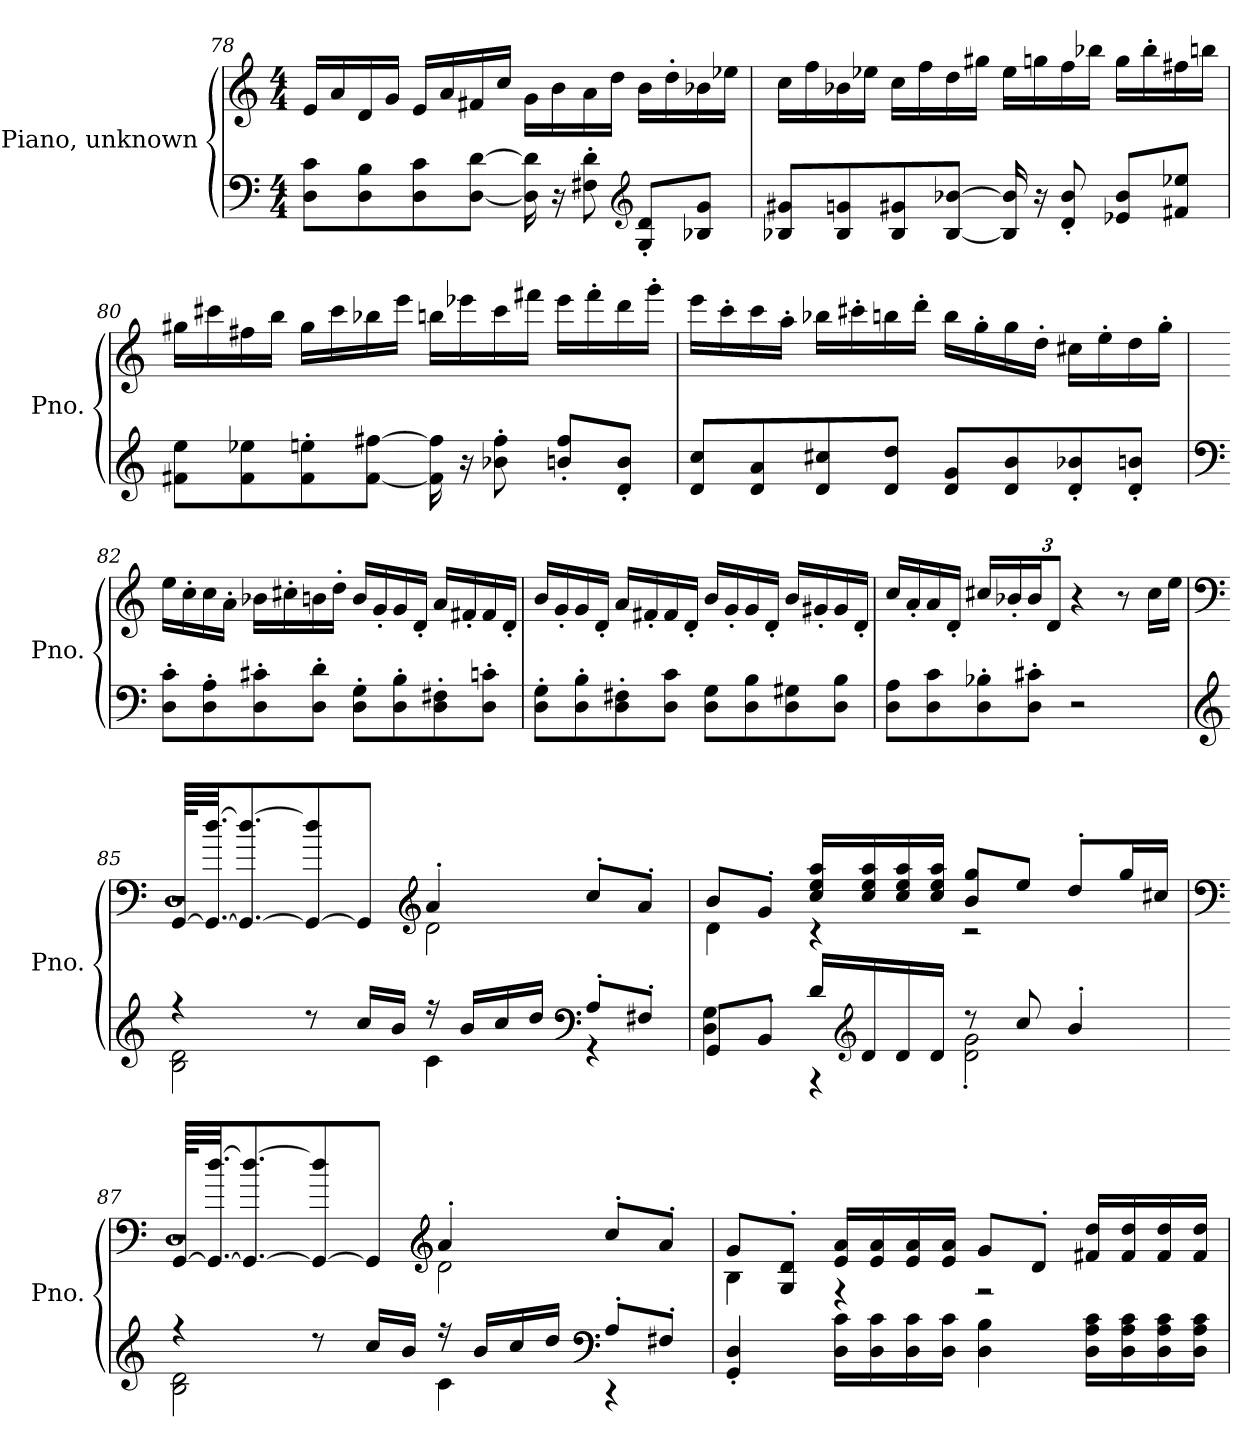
**kern	**kern
*part1	*part1
*staff2	*staff1
*I"Piano, unknown	*
*I'Pno.	*
*clefF4	*clefG2
*k[]	*k[]
*M4/4	*M4/4
=78	=78
8D\ 8c\L	16e/LL
.	16a/
8D\ 8B\	16d/
.	16g/JJ
8D\ 8c\	16e/LL
.	16a/
[8D\ [8d\J	16f#X/
.	16cc/JJ
16D\] 16d\]	16g\LL
16r	16b\
8F#X\' 8d\'	16a\
.	16dd\JJ
*clefG2	*
8G/' 8d/'L	16b\LL
.	16dd'\
8B-X/ 8g/J	16b-X\
.	16ee-X\JJ
!!LO:PB:g=z
=79	=79
8B-X/ 8g#X/L	16cc\LL
.	16ff\
8B-/ 8gn/	16b-X\
.	16ee-X\JJ
8B-/ 8g#X/	16cc\LL
.	16ff\
[8B-/ [8b-X/J	16dd\
.	16gg#X\JJ
16B-/] 16b-/]	16ee-\LL
16r	16ggn\
8d/' 8b-/'	16ff\
.	16bb-X\JJ
8e-X/ 8b-/L	16gg\LL
.	16bb-'\
8f#X/ 8ee-X/J	16ff#X\
.	16bbn\JJ
=80	=80
8f#X\ 8ee\L	16gg#X\LL
.	16ccc#X\
8f#\ 8ee-X\	16ff#X\
.	16bb\JJ
8f#\' 8een\'	16gg#\LL
.	16ccc#\
[8f#\ [8ff#X\J	16bb-X\
.	16eee\JJ
16f#\] 16ff#\]	16bbn\LL
16r	16eee-X\
8b-X\' 8ff#\'	16ccc#\
.	16fff#X\JJ
8bn/' 8ff#/'L	16eee-\LL
.	16fff#'\
8d/' 8b/'J	16ddd\
.	16ggg'\JJ
!!LO:LB:g=z
=81	=81
8d/ 8cc/L	16eee\LL
.	16ccc'\
8d/ 8a/	16ccc\
.	16aa'\JJ
8d/ 8cc#X/	16bb-X\LL
.	16ccc#X'\
8d/ 8dd/J	16bbn\
.	16ddd'\JJ
8d/ 8g/L	16bb\LL
.	16gg'\
8d/ 8b/	16gg\
.	16dd'\JJ
8d/' 8b-X/'	16cc#X\LL
.	16ee'\
8d/' 8bn/'J	16dd\
.	16gg'\JJ
=82	=82
*clefF4	*
8D\' 8c\'L	16ee\LL
.	16cc'\
8D\' 8A\'	16cc\
.	16a'\JJ
8D\' 8c#X\'	16b-X\LL
.	16cc#X'\
8D\' 8d\'J	16bn\
.	16dd'\JJ
8D\' 8G\'L	16b/LL
.	16g'/
8D\' 8B\'	16g/
.	16d'/JJ
8D\' 8F#X\'	16a/LL
.	16f#X'/
8D\' 8cn\'J	16f#/
.	16d'/JJ
!!LO:LB:g=z
=83	=83
8D\' 8G\'L	16b/LL
.	16g'/
8D\' 8B\'	16g/
.	16d'/JJ
8D\' 8F#X\'	16a/LL
.	16f#X'/
8D\ 8c\J	16f#/
.	16d'/JJ
8D\ 8G\L	16b/LL
.	16g'/
8D\ 8B\	16g/
.	16d'/JJ
8D\ 8G#X\	16b/LL
.	16g#X'/
8D\ 8B\J	16g#/
.	16d'/JJ
=84	=84
8D\ 8A\L	16cc/LL
.	16a'/
8D\ 8c\	16a/
.	16d'/JJ
8D\' 8B-X\'	16cc#X/LL
.	16b-X'/
*	*Xbrackettup
8D\' 8c#X\'J	24b-/J
.	12d/J
2r	4r
.	8r
.	16cc#\LL
.	16ee\JJ
!!LO:LB:g=z
=85	=85
*clefG2	*clefF4
*^	*^
*	*	*	*^
4r	2B\ 2d\	[64GG/KLLL	2r	1D
.	.	32.GG/_ [32.dd/JJ	.	.
.	.	8.GG/_ 8.dd/_	.	.
8r	.	8GG/_ 8dd/]	.	.
16cc/LL	.	8GG/J]	.	.
16b/JJ	.	.	.	.
*	*	*clefG2	*	*
16r	4c\	4a'/	2d\	.
16b/LL	.	.	.	.
16cc/	.	.	.	.
16dd/JJ	.	.	.	.
*clefF4	*	*	*	*
8A'/L	4r	8cc'/L	.	.
8F#X'/J	.	8a'/J	.	.
*	*	*	*v	*v
=86	=86	=86	=86
8GG/L	4D\ 4G\	8b/L	4d\
8BB'/J	.	8g'/J	.
16d/LL	4r	16cc/ 16ee/ 16aa/LL	4r
*clefG2	*	*	*
16d/	.	16cc/ 16ee/ 16aa/	.
16d/	.	16cc/ 16ee/ 16aa/	.
16d/JJ	.	16cc/ 16ee/ 16aa/JJ	.
8r	2d\' 2g\'	8b/ 8gg/L	2r
8cc/	.	8ee/J	.
4b'/	.	8dd'/L	.
.	.	16gg/L	.
.	.	16cc#X/JJ	.
*	*	*v	*v
!!LO:LB:g=z
=87	=87	=87
*	*	*clefF4
*	*	*^
*	*	*	*^
4r	2B\ 2d\	[64GG/KLLL	2r	1D
.	.	32.GG/_ [32.dd/JJ	.	.
.	.	8.GG/_ 8.dd/_	.	.
8r	.	8GG/_ 8dd/]	.	.
16cc/LL	.	8GG/J]	.	.
16b/JJ	.	.	.	.
*	*	*clefG2	*	*
16r	4c\	4a'/	2d\	.
16b/LL	.	.	.	.
16cc/	.	.	.	.
16dd/JJ	.	.	.	.
*clefF4	*	*	*	*
8A'/L	4r	8cc'/L	.	.
8F#X'/J	.	8a'/J	.	.
*v	*v	*	*	*
*	*	*v	*v
=88	=88	=88
4GG/' 4D/'	8g/L	4B\
.	8G/' 8d/'J	.
16D\ 16c\LL	16e/ 16a/LL	4r
16D\ 16c\	16e/ 16a/	.
16D\ 16c\	16e/ 16a/	.
16D\ 16c\JJ	16e/ 16a/JJ	.
4D\ 4B\	8g/L	2r
.	8d'/J	.
16D\ 16A\ 16c\LL	16f#X/ 16dd/LL	.
16D\ 16A\ 16c\	16f#/ 16dd/	.
16D\ 16A\ 16c\	16f#/ 16dd/	.
16D\ 16A\ 16c\JJ	16f#/ 16dd/JJ	.
*	*v	*v
=	=
*-	*-
